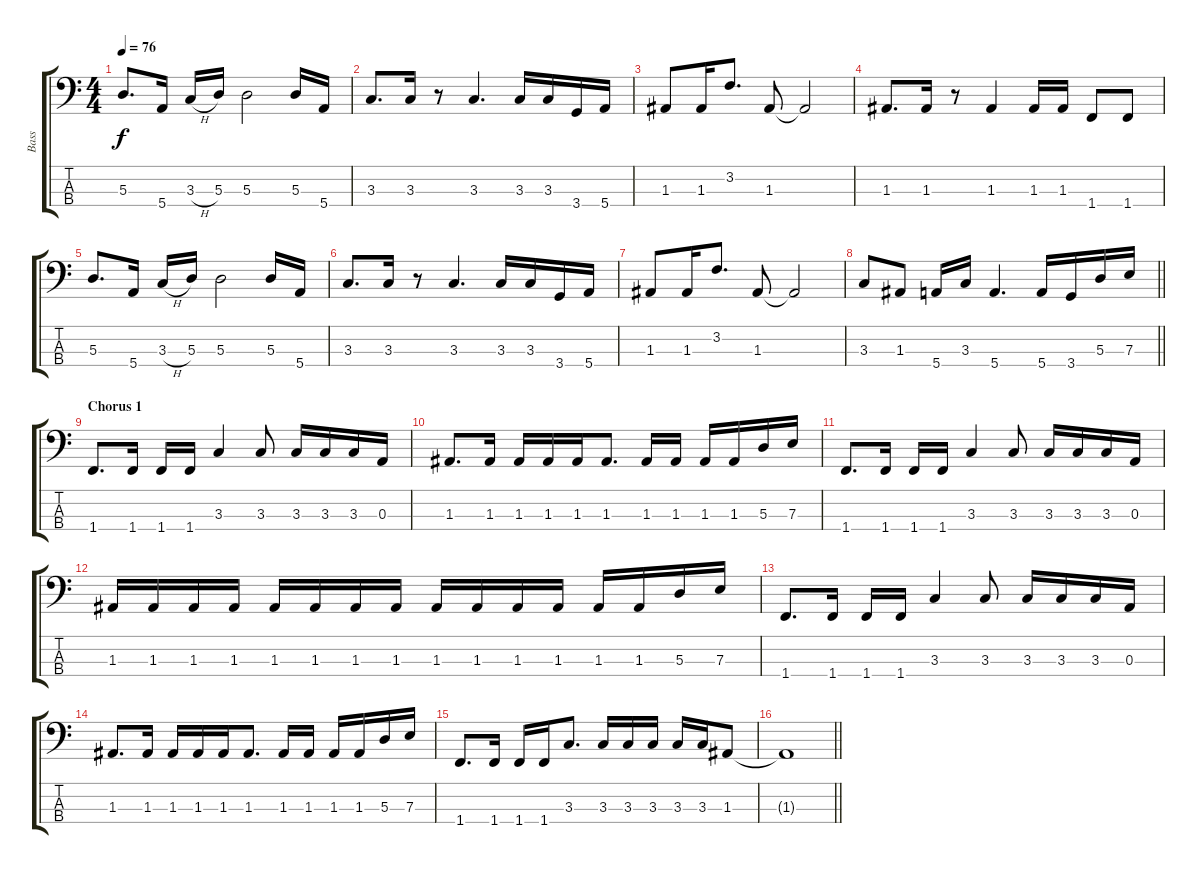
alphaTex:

\track ("Bass" "Bass") {instrument electricbassfinger}
\staff {score tabs}
\tuning (G2 D2 A1 E1) {hide}
\ts (4 4)
\tempo 76
\clef f4
\ks c
5.3.8{d dy f} 5.4.16 3.3{h}.16 5.3.16 5.3.2 5.3.16 5.4.16 |
3.3.8{d} 3.3.16 r.8 3.3.4{d} 3.3.16 3.3.16 3.4.16 5.4.16 |
1.3.8 1.3.16 3.2.8{d} 1.3.8 1.3{t}.2 |
1.3.8{d} 1.3.16 r.8 1.3.4 1.3.16 1.3.16 1.4.8 1.4.8 |
5.3.8{d} 5.4.16 3.3{h}.16 5.3.16 5.3.2 5.3.16 5.4.16 |
3.3.8{d} 3.3.16 r.8 3.3.4{d} 3.3.16 3.3.16 3.4.16 5.4.16 |
1.3.8 1.3.16 3.2.8{d} 1.3.8 1.3{t}.2 |
\barLineRight lightlight
3.3.8 1.3.8 5.4.16 3.3.16 5.4.4{d} 5.4.16 3.4.16 5.3.16 7.3.16 |
\section ("" "Chorus 1")
1.4.8{d} 1.4.16 1.4.16 1.4.16 3.3.4 3.3.8 3.3.16 3.3.16 3.3.16 0.3.16 |
1.3.8{d} 1.3.16 1.3.16 1.3.16 1.3.16 1.3.8{d} 1.3.16 1.3.16 1.3.16 1.3.16 5.3.16 7.3.16 |
1.4.8{d} 1.4.16 1.4.16 1.4.16 3.3.4 3.3.8 3.3.16 3.3.16 3.3.16 0.3.16 |
1.3.16 1.3.16 1.3.16 1.3.16 1.3.16 1.3.16 1.3.16 1.3.16 1.3.16 1.3.16 1.3.16 1.3.16 1.3.16 1.3.16 5.3.16 7.3.16 |
1.4.8{d} 1.4.16 1.4.16 1.4.16 3.3.4 3.3.8 3.3.16 3.3.16 3.3.16 0.3.16 |
1.3.8{d} 1.3.16 1.3.16 1.3.16 1.3.16 1.3.8{d} 1.3.16 1.3.16 1.3.16 1.3.16 5.3.16 7.3.16 |
1.4.8{d} 1.4.16 1.4.16 1.4.16 3.3.8{d} 3.3.16 3.3.16 3.3.16 3.3.16 3.3.16 1.3.8 |
\barLineRight lightlight
1.3{t}.1
